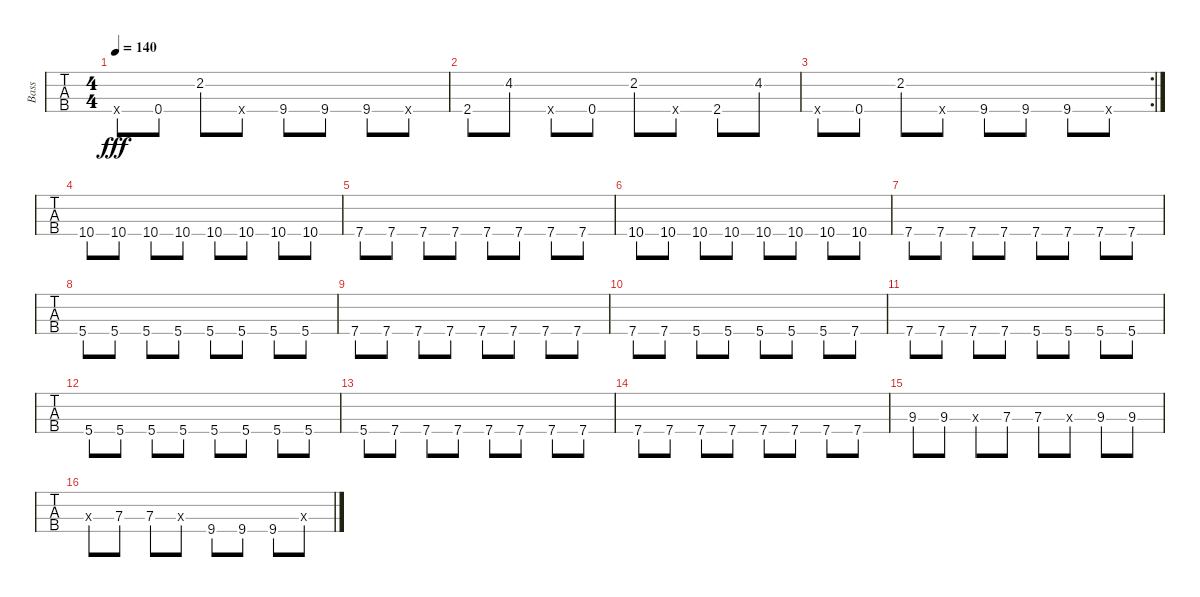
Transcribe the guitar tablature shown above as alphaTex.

\track ("Bass" "Bass") {instrument electricbasspick}
\staff {tabs}
\tuning (G2 D2 A1 E1) {hide}
\ts (4 4)
\tempo 140
\clef f4
\ks c
9.4{x}.8{dy fff} 0.4.8 2.2.8 9.4{x}.8 9.4.8 9.4.8 9.4.8 0.4{x}.8 |
2.4.8 4.2.8 0.4{x}.8 0.4.8 2.2.8 0.4{x}.8 2.4.8 4.2.8 |
\rc 2
0.4{x}.8 0.4.8 2.2.8 0.4{x}.8 9.4.8 9.4.8 9.4.8 0.4{x}.8 |
10.4.8 10.4.8 10.4.8 10.4.8 10.4.8 10.4.8 10.4.8 10.4.8 |
7.4.8 7.4.8 7.4.8 7.4.8 7.4.8 7.4.8 7.4.8 7.4.8 |
10.4.8 10.4.8 10.4.8 10.4.8 10.4.8 10.4.8 10.4.8 10.4.8 |
7.4.8 7.4.8 7.4.8 7.4.8 7.4.8 7.4.8 7.4.8 7.4.8 |
5.4.8 5.4.8 5.4.8 5.4.8 5.4.8 5.4.8 5.4.8 5.4.8 |
7.4.8 7.4.8 7.4.8 7.4.8 7.4.8 7.4.8 7.4.8 7.4.8 |
7.4.8 7.4.8 5.4.8 5.4.8 5.4.8 5.4.8 5.4.8 7.4.8 |
7.4.8 7.4.8 7.4.8 7.4.8 5.4.8 5.4.8 5.4.8 5.4.8 |
5.4.8 5.4.8 5.4.8 5.4.8 5.4.8 5.4.8 5.4.8 5.4.8 |
5.4.8 7.4.8 7.4.8 7.4.8 7.4.8 7.4.8 7.4.8 7.4.8 |
7.4.8 7.4.8 7.4.8 7.4.8 7.4.8 7.4.8 7.4.8 7.4.8 |
9.3.8 9.3.8 7.3{x}.8 7.3.8 7.3.8 9.3{x}.8 9.3.8 9.3.8 |
0.3{x}.8 7.3.8 7.3.8 9.3{x}.8 9.4.8 9.4.8 9.4.8 0.3{x}.8
